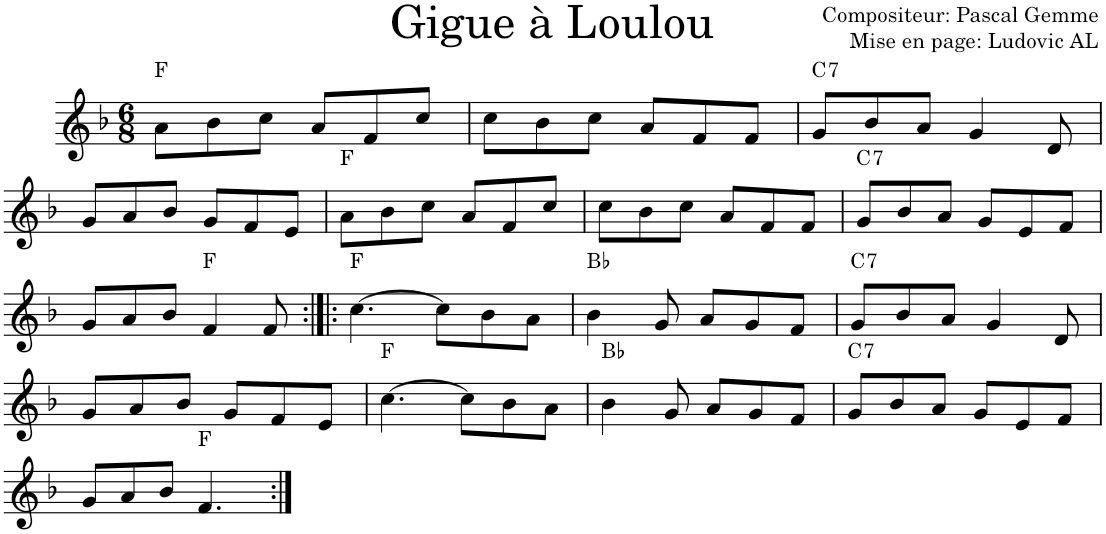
**kern	**harte
*part1	*part1
*staff1	*
*I"Voice	*
*I'V	*
*clefG2	*
*k[b-]	*
*M6/8	*
=1	=1
8a\L	F:maj
8b-\	.
8cc\J	.
8a/L	.
8f/	.
8cc/J	.
=2	=2
8cc\L	.
8b-\	.
8cc\J	.
8a/L	.
8f/	.
8f/J	.
=3	=3
!	!LO:H:kt=7
8g/L	C:7
8b-/	.
8a/J	.
4g/	.
8d/	.
!!LO:LB:g=z
=4	=4
8g/L	.
8a/	.
8b-/J	.
8g/L	.
8f/	.
8e/J	.
=5	=5
8a\L	F:maj
8b-\	.
8cc\J	.
8a/L	.
8f/	.
8cc/J	.
=6	=6
8cc\L	.
8b-\	.
8cc\J	.
8a/L	.
8f/	.
8f/J	.
=7	=7
!	!LO:H:kt=7
8g/L	C:7
8b-/	.
8a/J	.
8g/L	.
8e/	.
8f/J	.
!!LO:LB:g=z
=8	=8
8g/L	.
8a/	.
8b-/J	.
4f/	F:maj
8f/	.
=9:|!|:	=9:|!|:
[>4.cc\	F:maj
8cc\L]	.
8b-\	.
8a\J	.
=10	=10
4b-\	Bb:maj
8g/	.
8a/L	.
8g/	.
8f/J	.
=11	=11
!	!LO:H:kt=7
8g/L	C:7
8b-/	.
8a/J	.
4g/	.
8d/	.
!!LO:LB:g=z
=12	=12
8g/L	.
8a/	.
8b-/J	.
8g/L	.
8f/	.
8e/J	.
=13	=13
[>4.cc\	F:maj
8cc\L]	.
8b-\	.
8a\J	.
=14	=14
4b-\	Bb:maj
8g/	.
8a/L	.
8g/	.
8f/J	.
=15	=15
!	!LO:H:kt=7
8g/L	C:7
8b-/	.
8a/J	.
8g/L	.
8e/	.
8f/J	.
!!LO:LB:g=z
=16	=16
8g/L	.
8a/	.
8b-/J	.
4.f/	F:maj
=:|!	=:|!
*-	*-
